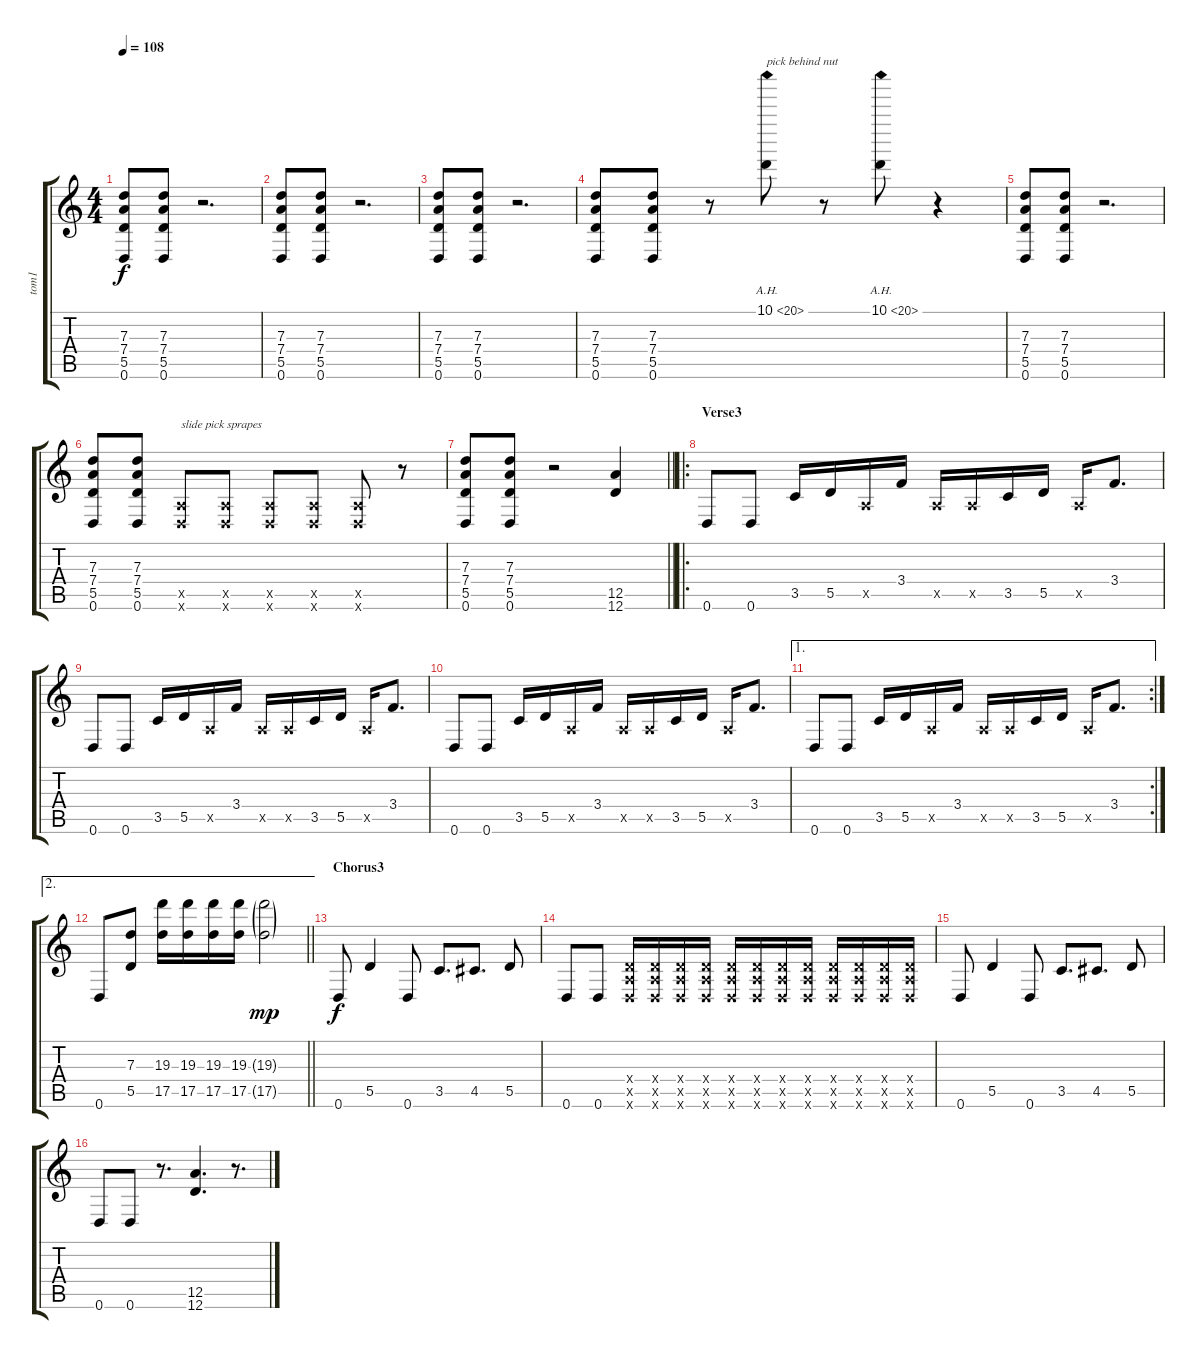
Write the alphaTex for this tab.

\track ("tom1" "tom1") {instrument distortionguitar}
\staff {score tabs}
\tuning (E4 B3 G3 D3 A2 D2) {hide}
\ts (4 4)
\tempo 108
\clef g2
\ks c
(7.3 7.4 5.5 0.6).8{dy f} (7.3 7.4 5.5 0.6).8 r.2{d} |
(7.3 7.4 5.5 0.6).8 (7.3 7.4 5.5 0.6).8 r.2{d} |
(7.3 7.4 5.5 0.6).8 (7.3 7.4 5.5 0.6).8 r.2{d} |
(7.3 7.4 5.5 0.6).8 (7.3 7.4 5.5 0.6).8 r.8 10.1{ah 10}.8{txt "pick behind nut"} r.8 10.1{ah 10}.8 r.4 |
(7.3 7.4 5.5 0.6).8 (7.3 7.4 5.5 0.6).8 r.2{d} |
(7.3 7.4 5.5 0.6).8 (7.3 7.4 5.5 0.6).8 (0.5{x} 0.6{x}).8{txt "slide pick sprapes"} (0.5{x} 0.6{x}).8 (0.5{x} 0.6{x}).8 (0.5{x} 0.6{x}).8 (0.5{x} 0.6{x}).8 r.8 |
\barLineRight lightlight
(7.3 7.4 5.5 0.6).8 (7.3 7.4 5.5 0.6).8 r.2 (12.5 12.6).4 |
\ro
\section ("" "Verse3")
0.6.8 0.6.8 3.5.16 5.5.16 0.5{x}.16 3.4.16 0.5{x}.16 0.5{x}.16 3.5.16 5.5.16 0.5{x}.16 3.4.8{d} |
0.6.8 0.6.8 3.5.16 5.5.16 0.5{x}.16 3.4.16 0.5{x}.16 0.5{x}.16 3.5.16 5.5.16 0.5{x}.16 3.4.8{d} |
0.6.8 0.6.8 3.5.16 5.5.16 0.5{x}.16 3.4.16 0.5{x}.16 0.5{x}.16 3.5.16 5.5.16 0.5{x}.16 3.4.8{d} |
\ae 1
\rc 2
0.6.8 0.6.8 3.5.16 5.5.16 0.5{x}.16 3.4.16 0.5{x}.16 0.5{x}.16 3.5.16 5.5.16 0.5{x}.16 3.4.8{d} |
\ae 2
\barLineRight lightlight
0.6.8 (7.3 5.5).8 (19.3 17.5).16 (19.3 17.5).16 (19.3 17.5).16 (19.3 17.5).16 (19.3{g} 17.5{g}).2{dy mp} |
\section ("" "Chorus3")
0.6.8{dy f} 5.5.4 0.6.8 3.5.8{d} 4.5.8{d} 5.5.8 |
0.6.8 0.6.8 (0.4{x} 0.5{x} 0.6{x}).16 (0.4{x} 0.5{x} 0.6{x}).16 (0.4{x} 0.5{x} 0.6{x}).16 (0.4{x} 0.5{x} 0.6{x}).16 (0.4{x} 0.5{x} 0.6{x}).16 (0.4{x} 0.5{x} 0.6{x}).16 (0.4{x} 0.5{x} 0.6{x}).16 (0.4{x} 0.5{x} 0.6{x}).16 (0.4{x} 0.5{x} 0.6{x}).16 (0.4{x} 0.5{x} 0.6{x}).16 (0.4{x} 0.5{x} 0.6{x}).16 (0.4{x} 0.5{x} 0.6{x}).16 |
0.6.8 5.5.4 0.6.8 3.5.8{d} 4.5.8{d} 5.5.8 |
0.6.8 0.6.8 r.8{d} (12.5 12.6).4{d} r.8{d}
